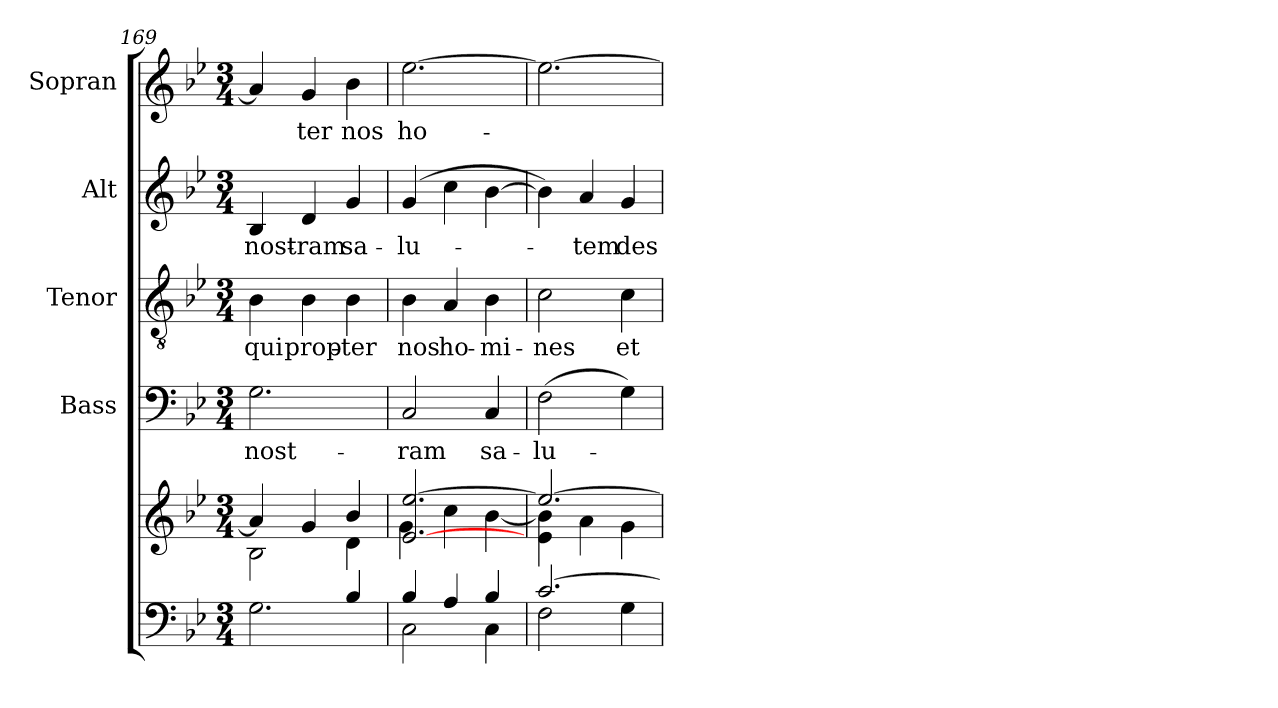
**kern	**kern	**kern	**text	**kern	**text	**kern	**text	**kern	**text
*part5	*part5	*part4	*part4	*part3	*part3	*part2	*part2	*part1	*part1
*staff6	*staff5	*staff4	*staff4	*staff3	*staff3	*staff2	*staff2	*staff1	*staff1
*	*	*I"Bass	*	*I"Tenor	*	*I"Alt	*	*I"Sopran	*
*	*	*I'B.	*	*I'T.	*	*I'A.	*	*I'S.	*
*clefF4	*clefG2	*clefF4	*	*clefGv2	*	*clefG2	*	*clefG2	*
*k[b-e-]	*k[b-e-]	*k[b-e-]	*	*k[b-e-]	*	*k[b-e-]	*	*k[b-e-]	*
*B-:	*B-:	*B-:	*	*B-:	*	*B-:	*	*B-:	*
*M3/4	*M3/4	*M3/4	*	*M3/4	*	*M3/4	*	*M3/4	*
=169	=169	=169	=169	=169	=169	=169	=169	=169	=169
*^	*^	*	*	*	*	*	*	*	*
!	!	!	!	!	!LO:LY:b	!	!LO:LY:b	!	!LO:LY:b	!	!
2ryy	2.G\	4a/]	2B-\	2.G\	nost-	4B-\	qui	4B-/	nost-	4a/]	.
!	!	!	!	!	!	!	!LO:LY:b	!	!LO:LY:b	!	!LO:LY:b
.	.	4g/	.	.	.	4B-\	prop-	4d/	-ram	4g/	-ter
!	!	!	!	!	!	!	!LO:LY:b	!	!LO:LY:b	!	!LO:LY:b
4B-/	.	4b-/	4d\	.	.	4B-\	-ter	4g/	sa-	4b-\	nos
=170	=170	=170	=170	=170	=170	=170	=170	=170	=170	=170	=170
!	!	!	!	!	!LO:LY:b	!	!LO:LY:b	!	!LO:LY:b	!	!LO:LY:b
4B-/	2C\	[<2.e-/ [>2.ee-/	4g\	2C/	-ram	4B-\	nos	(4g/	-lu-	[2.ee-\	ho-
!	!	!	!	!	!	!	!LO:LY:b	!	!	!	!
4A/	.	.	4cc\	.	.	4A/	ho-	4cc\	.	.	.
!	!	!	!	!	!LO:LY:b	!	!LO:LY:b	!	!	!	!
4B-/	4C\	.	[<4b-\	4C/	sa-	4B-\	-mi-	[4b-\	.	.	.
=171	=171	=171	=171	=171	=171	=171	=171	=171	=171	=171	=171
!	!	!	!	!	!LO:LY:b	!	!LO:LY:b	!	!	!	!
[>2.c/	2F\	2.ee-/_	4e-\ 4b-\]	(>2F\	-lu-	2c\	-nes	4b-\])	.	2.ee-\_	.
!	!	!	!	!	!	!	!	!	!LO:LY:b	!	!
.	.	.	4a\	.	.	.	.	4a/	-tem	.	.
!	!	!	!	!	!	!	!LO:LY:b	!	!LO:LY:b	!	!
.	4G\	.	4g\	4G\)	.	4c\	et	4g/	des-	.	.
*v	*v	*	*	*	*	*	*	*	*	*	*
*	*v	*v	*	*	*	*	*	*	*	*
=	=	=	=	=	=	=	=	=	=
*-	*-	*-	*-	*-	*-	*-	*-	*-	*-
